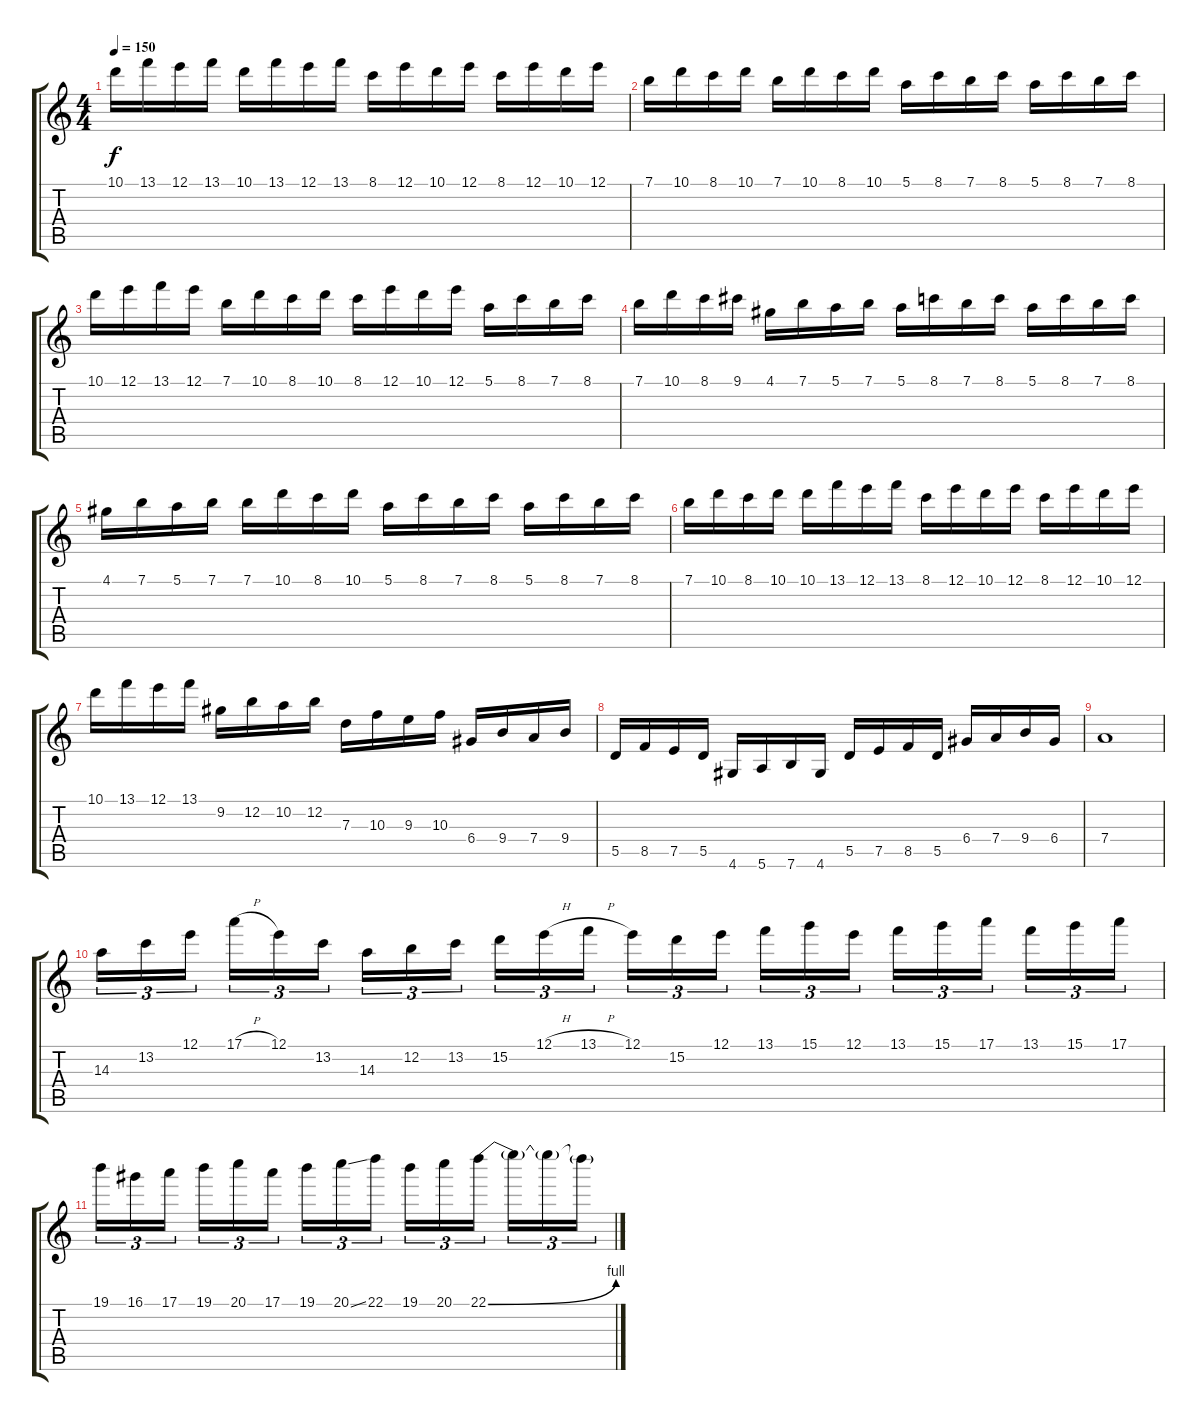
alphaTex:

\track "" {instrument overdrivenguitar}
\staff {score tabs}
\tuning (E4 B3 G3 D3 A2 E2) {hide}
\ts (4 4)
\tempo 150
\clef g2
\ks c
10.1.16{dy f instrument overdrivenguitar} 13.1.16 12.1.16 13.1.16 10.1.16 13.1.16 12.1.16 13.1.16 8.1.16 12.1.16 10.1.16 12.1.16 8.1.16 12.1.16 10.1.16 12.1.16 |
7.1.16 10.1.16 8.1.16 10.1.16 7.1.16 10.1.16 8.1.16 10.1.16 5.1.16 8.1.16 7.1.16 8.1.16 5.1.16 8.1.16 7.1.16 8.1.16 |
10.1.16 12.1.16 13.1.16 12.1.16 7.1.16 10.1.16 8.1.16 10.1.16 8.1.16 12.1.16 10.1.16 12.1.16 5.1.16 8.1.16 7.1.16 8.1.16 |
7.1.16 10.1.16 8.1.16 9.1.16 4.1.16 7.1.16 5.1.16 7.1.16 5.1.16 8.1.16 7.1.16 8.1.16 5.1.16 8.1.16 7.1.16 8.1.16 |
4.1.16 7.1.16 5.1.16 7.1.16 7.1.16 10.1.16 8.1.16 10.1.16 5.1.16 8.1.16 7.1.16 8.1.16 5.1.16 8.1.16 7.1.16 8.1.16 |
7.1.16 10.1.16 8.1.16 10.1.16 10.1.16 13.1.16 12.1.16 13.1.16 8.1.16 12.1.16 10.1.16 12.1.16 8.1.16 12.1.16 10.1.16 12.1.16 |
10.1.16 13.1.16 12.1.16 13.1.16 9.2.16 12.2.16 10.2.16 12.2.16 7.3.16 10.3.16 9.3.16 10.3.16 6.4.16 9.4.16 7.4.16 9.4.16 |
5.5.16 8.5.16 7.5.16 5.5.16 4.6.16 5.6.16 7.6.16 4.6.16 5.5.16 7.5.16 8.5.16 5.5.16 6.4.16 7.4.16 9.4.16 6.4.16 |
7.4.1 |
14.3.16{tu (3 2)} 13.2.16{tu (3 2)} 12.1.16{tu (3 2)} 17.1{h}.16{tu (3 2)} 12.1.16{tu (3 2)} 13.2.16{tu (3 2)} 14.3.16{tu (3 2)} 12.2.16{tu (3 2)} 13.2.16{tu (3 2)} 15.2.16{tu (3 2)} 12.1{h}.16{tu (3 2)} 13.1{h}.16{tu (3 2)} 12.1.16{tu (3 2)} 15.2.16{tu (3 2)} 12.1.16{tu (3 2)} 13.1.16{tu (3 2)} 15.1.16{tu (3 2)} 12.1.16{tu (3 2)} 13.1.16{tu (3 2)} 15.1.16{tu (3 2)} 17.1.16{tu (3 2)} 13.1.16{tu (3 2)} 15.1.16{tu (3 2)} 17.1.16{tu (3 2)} |
19.1.16{tu (3 2)} 16.1.16{tu (3 2)} 17.1.16{tu (3 2)} 19.1.16{tu (3 2)} 20.1.16{tu (3 2)} 17.1.16{tu (3 2)} 19.1.16{tu (3 2)} 20.1{ss}.16{tu (3 2)} 22.1.16{tu (3 2)} 19.1.16{tu (3 2)} 20.1.16{tu (3 2)} 22.1{be (bend 0 0 60 4)}.16{tu (3 2)} 22.1{t}.16{tu (3 2)} 22.1{t}.16{tu (3 2)} 22.1{t}.16{tu (3 2)}
